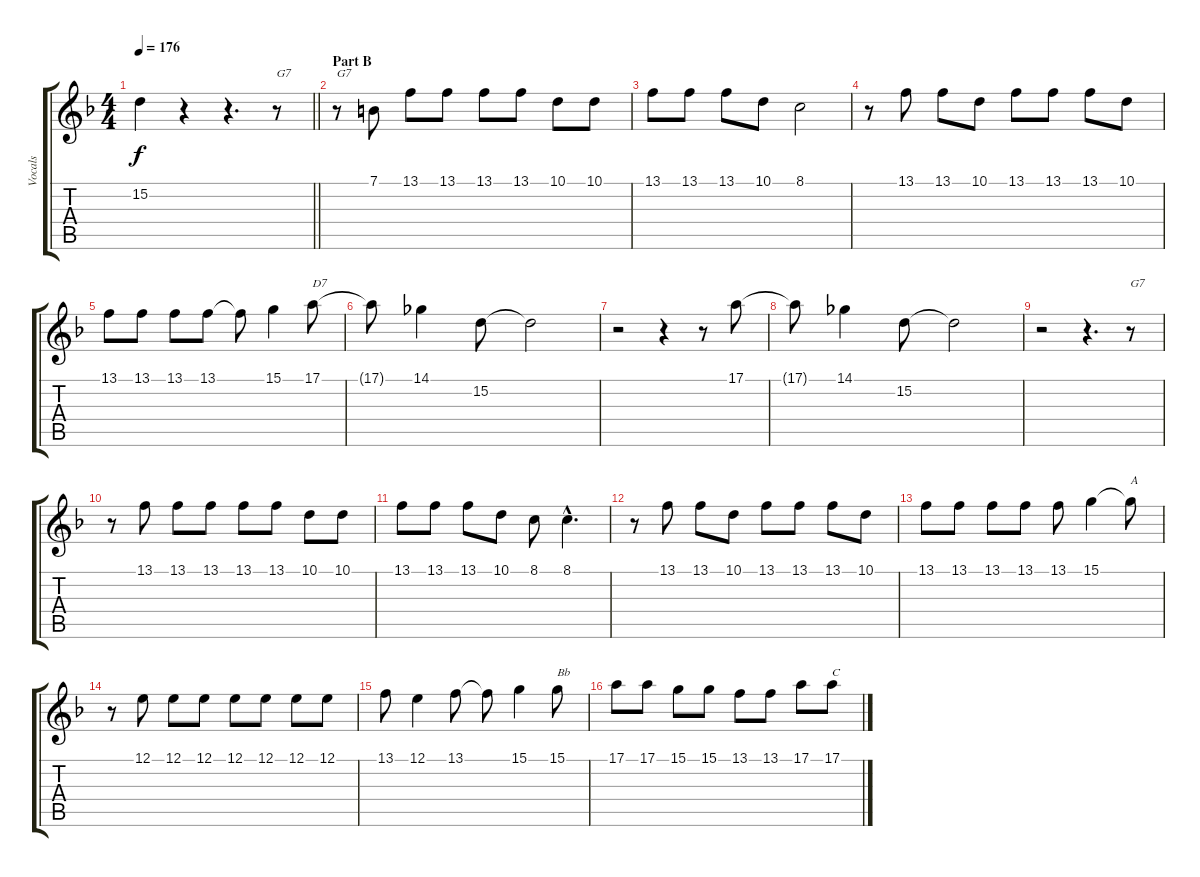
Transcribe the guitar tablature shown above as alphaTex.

\track ("Vocals" "Vocals") {instrument trumpet}
\staff {score tabs}
\tuning (E4 B3 G3 D3 A2 E2) {hide}
\ts (4 4)
\tempo 176
\clef g2
\barLineRight lightlight
\ks f
15.2{t}.4{dy f} r.4 r.4{d} r.8{txt "G7"} |
\section ("" "Part B")
r.8{txt "G7"} 7.1.8 13.1.8 13.1.8 13.1.8 13.1.8 10.1.8 10.1.8 |
13.1.8 13.1.8 13.1.8 10.1.8 8.1.2 |
r.8 13.1.8 13.1.8 10.1.8 13.1.8 13.1.8 13.1.8 10.1.8 |
13.1.8 13.1.8 13.1.8 13.1.8 13.1{t}.8 15.1.4 17.1.8{txt "D7"} |
17.1{t}.8 14.1.4 15.2.8 15.2{t}.2 |
r.2 r.4 r.8 17.1.8 |
17.1{t}.8 14.1.4 15.2.8 15.2{t}.2 |
r.2 r.4{d} r.8{txt "G7"} |
r.8 13.1.8 13.1.8 13.1.8 13.1.8 13.1.8 10.1.8 10.1.8 |
13.1.8 13.1.8 13.1.8 10.1.8 8.1.8 8.1{hac}.4{d} |
r.8 13.1.8 13.1.8 10.1.8 13.1.8 13.1.8 13.1.8 10.1.8 |
13.1.8 13.1.8 13.1.8 13.1.8 13.1.8 15.1.4 15.1{t}.8{txt "A"} |
r.8 12.1.8 12.1.8 12.1.8 12.1.8 12.1.8 12.1.8 12.1.8 |
13.1.8 12.1.4 13.1.8 13.1{t}.8 15.1.4 15.1.8{txt "Bb"} |
17.1.8 17.1.8 15.1.8 15.1.8 13.1.8 13.1.8 17.1.8 17.1.8{txt "C"}
